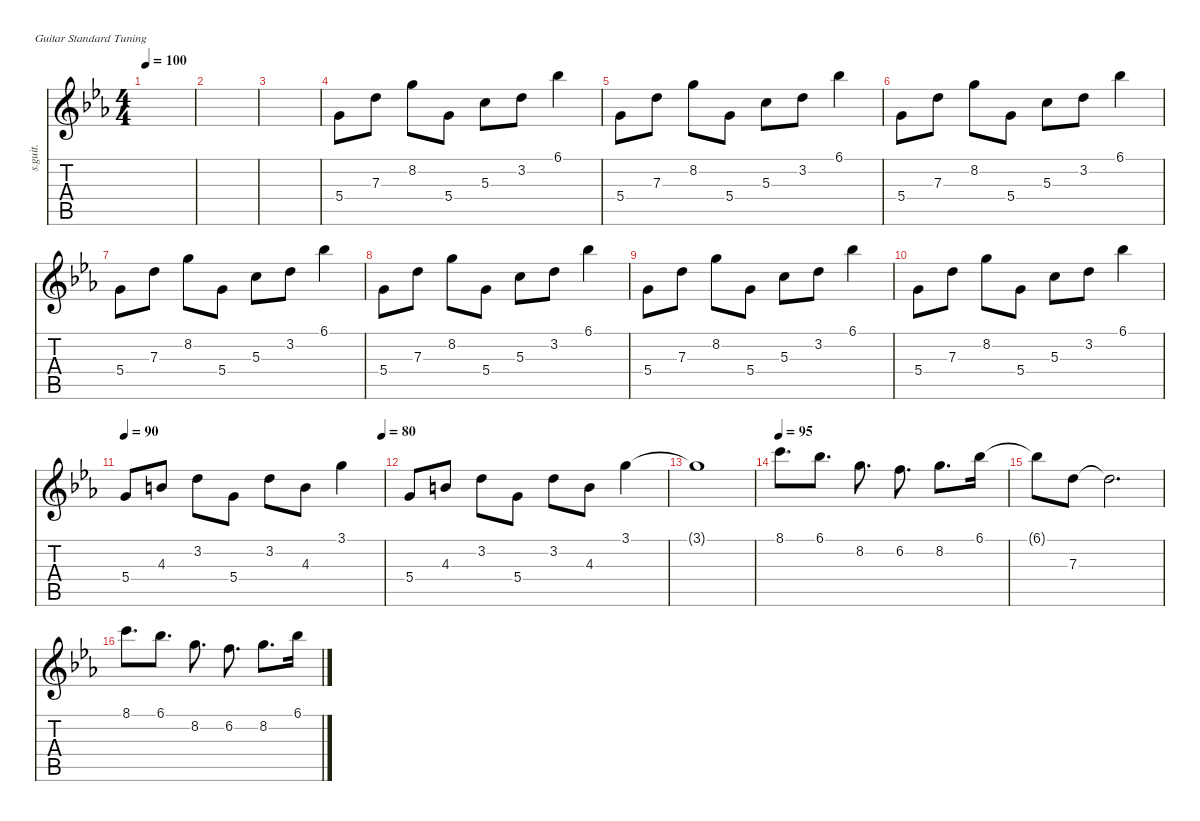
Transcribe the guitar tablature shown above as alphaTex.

\defaultSystemsLayout 4
\hideDynamics
\bracketExtendMode nobrackets
\track ("rythom" "s.guit.") {defaultSystemsLayout 4 instrument acousticguitarsteel}
\staff {score tabs}
\tuning (E4 B3 G3 D3 A2 E2)
\ts (4 4)
\tempo 100
\clef g2
\ks eb
|
|
|
5.4{acc forcenatural}.8{beam Down} 7.3{acc forcenatural}.8{beam Down} 8.2{acc forcenatural}.8{beam Down} 5.4{acc forcenatural}.8{beam Down} 5.3{acc forcenatural}.8{beam Down} 3.2{acc forcenatural}.8{beam Down} 6.1{acc b}.4{beam Down} |
5.4{acc forcenatural}.8{beam Down} 7.3{acc forcenatural}.8{beam Down} 8.2{acc forcenatural}.8{beam Down} 5.4{acc forcenatural}.8{beam Down} 5.3{acc forcenatural}.8{beam Down} 3.2{acc forcenatural}.8{beam Down} 6.1{acc b}.4{beam Down} |
5.4{acc forcenatural}.8{beam Down} 7.3{acc forcenatural}.8{beam Down} 8.2{acc forcenatural}.8{beam Down} 5.4{acc forcenatural}.8{beam Down} 5.3{acc forcenatural}.8{beam Down} 3.2{acc forcenatural}.8{beam Down} 6.1{acc b}.4{beam Down} |
5.4{acc forcenatural}.8{beam Down} 7.3{acc forcenatural}.8{beam Down} 8.2{acc forcenatural}.8{beam Down} 5.4{acc forcenatural}.8{beam Down} 5.3{acc forcenatural}.8{beam Down} 3.2{acc forcenatural}.8{beam Down} 6.1{acc b}.4{beam Down} |
5.4{acc forcenatural}.8{beam Down} 7.3{acc forcenatural}.8{beam Down} 8.2{acc forcenatural}.8{beam Down} 5.4{acc forcenatural}.8{beam Down} 5.3{acc forcenatural}.8{beam Down} 3.2{acc forcenatural}.8{beam Down} 6.1{acc b}.4{beam Down} |
5.4{acc forcenatural}.8{beam Down} 7.3{acc forcenatural}.8{beam Down} 8.2{acc forcenatural}.8{beam Down} 5.4{acc forcenatural}.8{beam Down} 5.3{acc forcenatural}.8{beam Down} 3.2{acc forcenatural}.8{beam Down} 6.1{acc b}.4{beam Down} |
5.4{acc forcenatural}.8{beam Down} 7.3{acc forcenatural}.8{beam Down} 8.2{acc forcenatural}.8{beam Down} 5.4{acc forcenatural}.8{beam Down} 5.3{acc forcenatural}.8{beam Down} 3.2{acc forcenatural}.8{beam Down} 6.1{acc b}.4{beam Down} |
\tempo 90
\tempo (80 0.99375)
5.4{acc forcenatural}.8{beam Up} 4.3{acc forcenatural}.8{beam Up} 3.2{acc forcenatural}.8{beam Down} 5.4{acc forcenatural}.8{beam Down} 3.2{acc forcenatural}.8{beam Down} 4.3{acc forcenatural}.8{beam Down} 3.1{acc forcenatural}.4{beam Down} |
5.4{acc forcenatural}.8{beam Up} 4.3{acc forcenatural}.8{beam Up} 3.2{acc forcenatural}.8{beam Down} 5.4{acc forcenatural}.8{beam Down} 3.2{acc forcenatural}.8{beam Down} 4.3{acc forcenatural}.8{beam Down} 3.1{acc forcenatural}.4{beam Down} |
3.1{t acc forcenatural}.1{beam Down} |
\tempo 95
8.1{acc forcenatural}.8{d beam Down} 6.1{acc b}.8{d beam Down} 8.2{acc forcenatural}.8{d beam Down} 6.2{acc forcenatural}.8{d beam Down} 8.2{acc forcenatural}.8{d beam Down} 6.1{acc b}.16{beam Down} |
6.1{t acc b}.8{beam Down} 7.3{acc forcenatural}.8{beam Down} 7.3{t acc forcenatural}.2{d beam Down} |
8.1{acc forcenatural}.8{d beam Down} 6.1{acc b}.8{d beam Down} 8.2{acc forcenatural}.8{d beam Down} 6.2{acc forcenatural}.8{d beam Down} 8.2{acc forcenatural}.8{d beam Down} 6.1{acc b}.16{beam Down}
